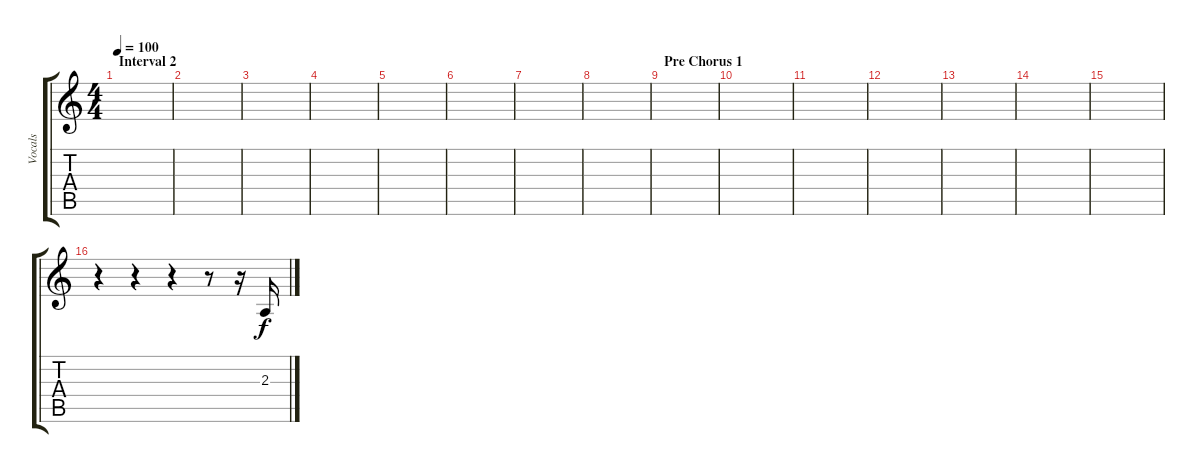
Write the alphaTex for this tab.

\track ("Vocals" "Vocals") {instrument lead2sawtooth}
\staff {score tabs}
\tuning (E4 B3 G3 D3 A2 E2) {hide}
\ts (4 4)
\section ("" "Interval 2")
\tempo 100
\clef g2
\ks c
|
|
|
|
|
|
|
|
\section ("" "Pre Chorus 1")
|
|
|
|
|
|
|
r.4 r.4 r.4 r.8 r.16 2.3.16
